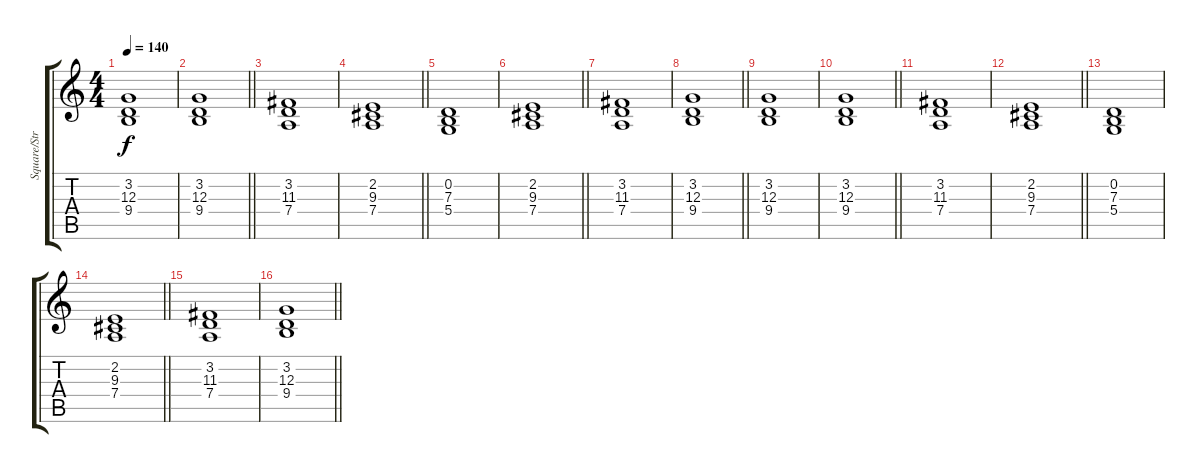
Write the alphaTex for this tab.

\track ("Square/Strings" "Square/Str") {instrument stringensemble1}
\staff {score tabs}
\tuning (E4 B3 G3 D3 A2 E2) {hide}
\ts (4 4)
\tempo 140
\clef g2
\ks c
(3.2 12.3 9.4).1{dy f} |
\barLineRight lightlight
(3.2 12.3 9.4).1 |
(3.2 11.3 7.4).1 |
\barLineRight lightlight
(2.2 9.3 7.4).1 |
(0.2 7.3 5.4).1 |
\barLineRight lightlight
(2.2 9.3 7.4).1 |
(3.2 11.3 7.4).1 |
\barLineRight lightlight
(3.2 12.3 9.4).1 |
(3.2 12.3 9.4).1 |
\barLineRight lightlight
(3.2 12.3 9.4).1 |
(3.2 11.3 7.4).1 |
\barLineRight lightlight
(2.2 9.3 7.4).1 |
(0.2 7.3 5.4).1{volume 10} |
\barLineRight lightlight
(2.2 9.3 7.4).1 |
(3.2 11.3 7.4).1 |
\barLineRight lightlight
(3.2 12.3 9.4).1
